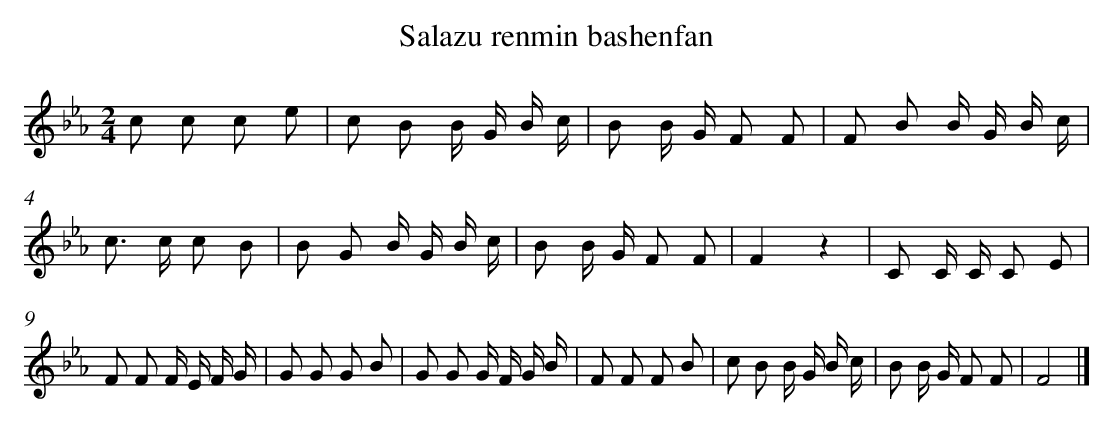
X:1
T: Salazu renmin bashenfan
L: 1/8
M: 2/4
K: Eb
c c c e [I:setbarnb 1]|
c B B/ G/ B/ c/ |
B B/ G/ F F |
F B B/ G/ B/ c/ |
c> c c B |
B G B/ G/ B/ c/ |
B B/ G/ F F |
F2z2 |
C C/ C/ C E |
F F F/ E/ F/ G/ |
G G G B |
G G G/ F/ G/ B/ |
F F F B |
c B B/ G/ B/ c/ |
B B/ G/ F F |
F4 |]
